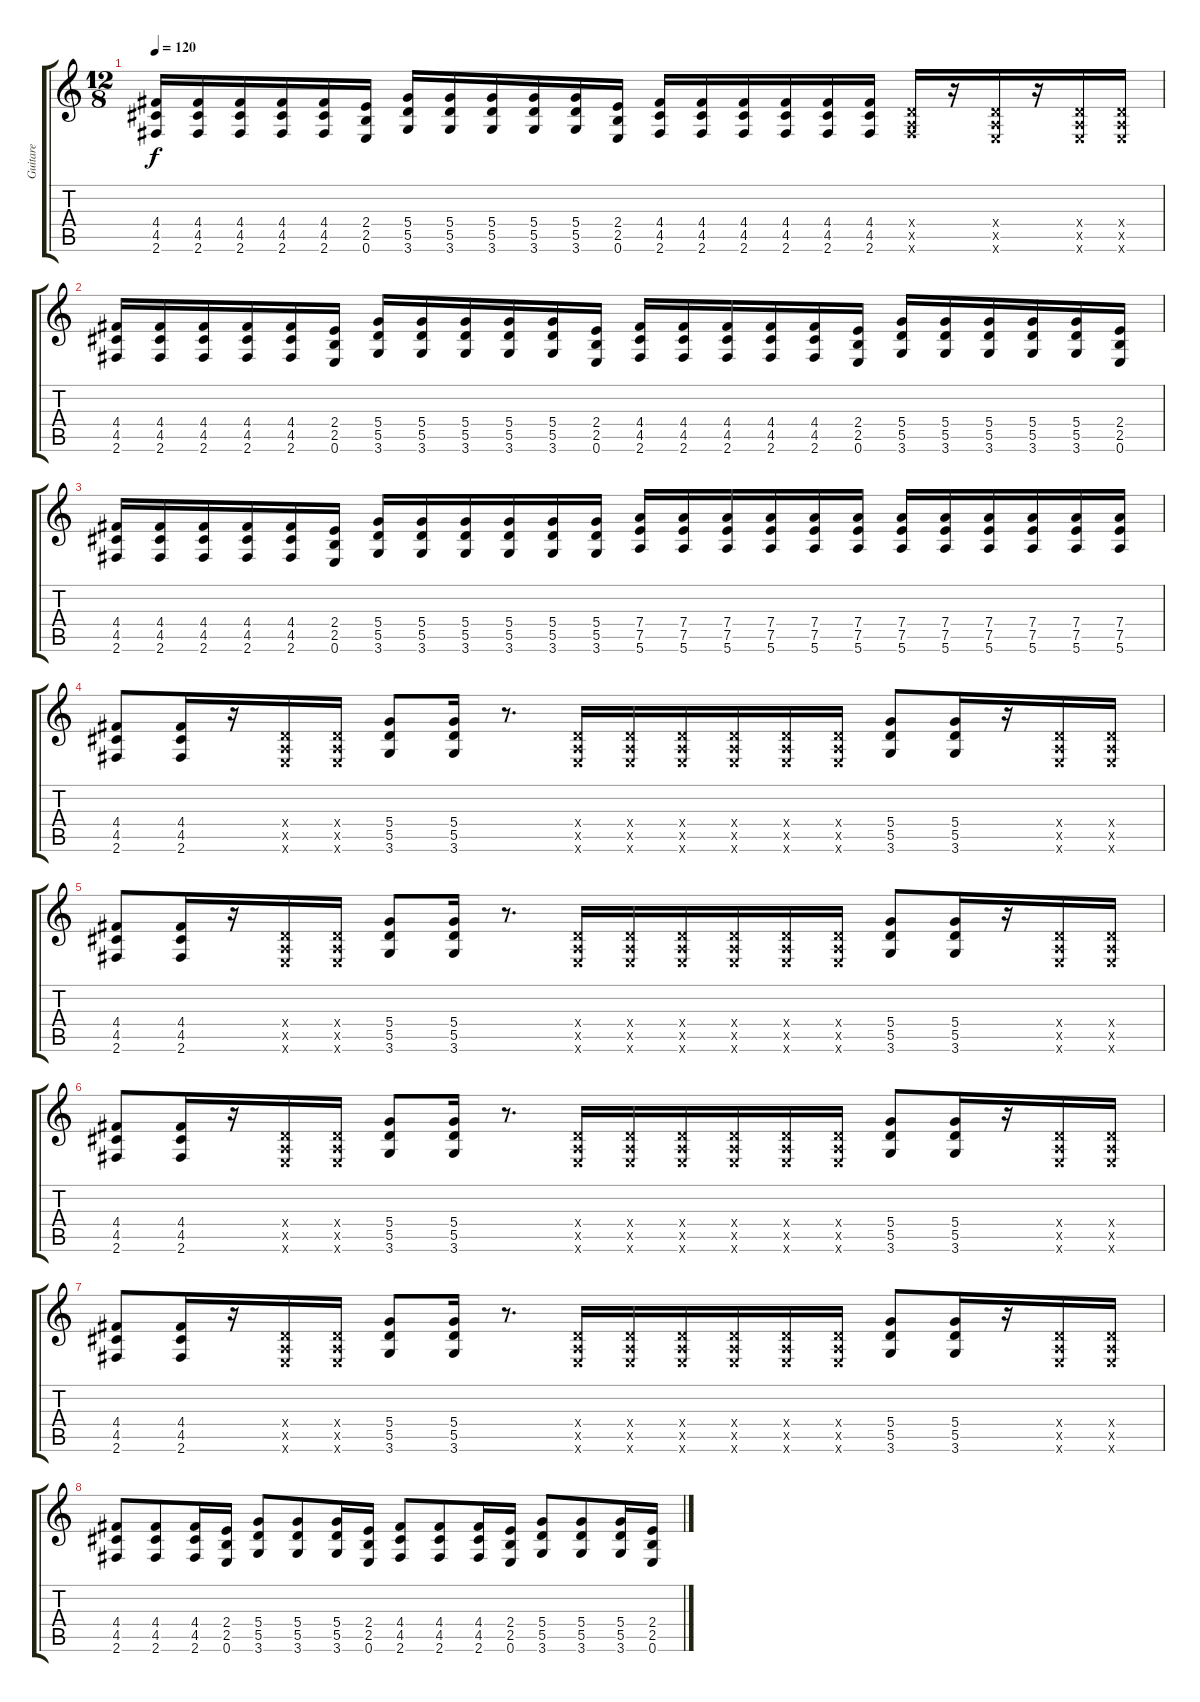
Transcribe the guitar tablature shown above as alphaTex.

\track ("Guitare" "Guitare") {instrument distortionguitar}
\staff {score tabs}
\tuning (E4 B3 G3 D3 A2 E2) {hide}
\ts (12 8)
\tempo 120
\clef g2
\ks c
(4.4 4.5 2.6).16{dy f} (4.4 4.5 2.6).16 (4.4 4.5 2.6).16 (4.4 4.5 2.6).16 (4.4 4.5 2.6).16 (2.4 2.5 0.6).16 (5.4 5.5 3.6).16 (5.4 5.5 3.6).16 (5.4 5.5 3.6).16 (5.4 5.5 3.6).16 (5.4 5.5 3.6).16 (2.4 2.5 0.6).16 (4.4 4.5 2.6).16 (4.4 4.5 2.6).16 (4.4 4.5 2.6).16 (4.4 4.5 2.6).16 (4.4 4.5 2.6).16 (4.4 4.5 2.6).16 (0.4{x} 0.5{x} 2.6{x}).16 r.16 (0.4{x} 0.5{x} 0.6{x}).16 r.16 (0.4{x} 0.5{x} 0.6{x}).16 (0.4{x} 0.5{x} 0.6{x}).16 |
(4.4 4.5 2.6).16 (4.4 4.5 2.6).16 (4.4 4.5 2.6).16 (4.4 4.5 2.6).16 (4.4 4.5 2.6).16 (2.4 2.5 0.6).16 (5.4 5.5 3.6).16 (5.4 5.5 3.6).16 (5.4 5.5 3.6).16 (5.4 5.5 3.6).16 (5.4 5.5 3.6).16 (2.4 2.5 0.6).16 (4.4 4.5 2.6).16 (4.4 4.5 2.6).16 (4.4 4.5 2.6).16 (4.4 4.5 2.6).16 (4.4 4.5 2.6).16 (2.4 2.5 0.6).16 (5.4 5.5 3.6).16 (5.4 5.5 3.6).16 (5.4 5.5 3.6).16 (5.4 5.5 3.6).16 (5.4 5.5 3.6).16 (2.4 2.5 0.6).16 |
(4.4 4.5 2.6).16 (4.4 4.5 2.6).16 (4.4 4.5 2.6).16 (4.4 4.5 2.6).16 (4.4 4.5 2.6).16 (2.4 2.5 0.6).16 (5.4 5.5 3.6).16 (5.4 5.5 3.6).16 (5.4 5.5 3.6).16 (5.4 5.5 3.6).16 (5.4 5.5 3.6).16 (5.4 5.5 3.6).16 (7.4 7.5 5.6).16 (7.4 7.5 5.6).16 (7.4 7.5 5.6).16 (7.4 7.5 5.6).16 (7.4 7.5 5.6).16 (7.4 7.5 5.6).16 (7.4 7.5 5.6).16 (7.4 7.5 5.6).16 (7.4 7.5 5.6).16 (7.4 7.5 5.6).16 (7.4 7.5 5.6).16 (7.4 7.5 5.6).16 |
(4.4 4.5 2.6).8 (4.4 4.5 2.6).16 r.16 (0.4{x} 0.5{x} 0.6{x}).16 (0.4{x} 0.5{x} 0.6{x}).16 (5.4 5.5 3.6).8 (5.4 5.5 3.6).16 r.8{d} (0.4{x} 0.5{x} 0.6{x}).16 (0.4{x} 0.5{x} 0.6{x}).16 (0.4{x} 0.5{x} 0.6{x}).16 (0.4{x} 0.5{x} 0.6{x}).16 (0.4{x} 0.5{x} 0.6{x}).16 (0.4{x} 0.5{x} 0.6{x}).16 (5.4 5.5 3.6).8 (5.4 5.5 3.6).16 r.16 (0.4{x} 0.5{x} 0.6{x}).16 (0.4{x} 0.5{x} 0.6{x}).16 |
(4.4 4.5 2.6).8 (4.4 4.5 2.6).16 r.16 (0.4{x} 0.5{x} 0.6{x}).16 (0.4{x} 0.5{x} 0.6{x}).16 (5.4 5.5 3.6).8 (5.4 5.5 3.6).16 r.8{d} (0.4{x} 0.5{x} 0.6{x}).16 (0.4{x} 0.5{x} 0.6{x}).16 (0.4{x} 0.5{x} 0.6{x}).16 (0.4{x} 0.5{x} 0.6{x}).16 (0.4{x} 0.5{x} 0.6{x}).16 (0.4{x} 0.5{x} 0.6{x}).16 (5.4 5.5 3.6).8 (5.4 5.5 3.6).16 r.16 (0.4{x} 0.5{x} 0.6{x}).16 (0.4{x} 0.5{x} 0.6{x}).16 |
(4.4 4.5 2.6).8 (4.4 4.5 2.6).16 r.16 (0.4{x} 0.5{x} 0.6{x}).16 (0.4{x} 0.5{x} 0.6{x}).16 (5.4 5.5 3.6).8 (5.4 5.5 3.6).16 r.8{d} (0.4{x} 0.5{x} 0.6{x}).16 (0.4{x} 0.5{x} 0.6{x}).16 (0.4{x} 0.5{x} 0.6{x}).16 (0.4{x} 0.5{x} 0.6{x}).16 (0.4{x} 0.5{x} 0.6{x}).16 (0.4{x} 0.5{x} 0.6{x}).16 (5.4 5.5 3.6).8 (5.4 5.5 3.6).16 r.16 (0.4{x} 0.5{x} 0.6{x}).16 (0.4{x} 0.5{x} 0.6{x}).16 |
(4.4 4.5 2.6).8 (4.4 4.5 2.6).16 r.16 (0.4{x} 0.5{x} 0.6{x}).16 (0.4{x} 0.5{x} 0.6{x}).16 (5.4 5.5 3.6).8 (5.4 5.5 3.6).16 r.8{d} (0.4{x} 0.5{x} 0.6{x}).16 (0.4{x} 0.5{x} 0.6{x}).16 (0.4{x} 0.5{x} 0.6{x}).16 (0.4{x} 0.5{x} 0.6{x}).16 (0.4{x} 0.5{x} 0.6{x}).16 (0.4{x} 0.5{x} 0.6{x}).16 (5.4 5.5 3.6).8 (5.4 5.5 3.6).16 r.16 (0.4{x} 0.5{x} 0.6{x}).16 (0.4{x} 0.5{x} 0.6{x}).16 |
(4.4 4.5 2.6).8 (4.4 4.5 2.6).8 (4.4 4.5 2.6).16 (2.4 2.5 0.6).16 (5.4 5.5 3.6).8 (5.4 5.5 3.6).8 (5.4 5.5 3.6).16 (2.4 2.5 0.6).16 (4.4 4.5 2.6).8 (4.4 4.5 2.6).8 (4.4 4.5 2.6).16 (2.4 2.5 0.6).16 (5.4 5.5 3.6).8 (5.4 5.5 3.6).8 (5.4 5.5 3.6).16 (2.4 2.5 0.6).16
